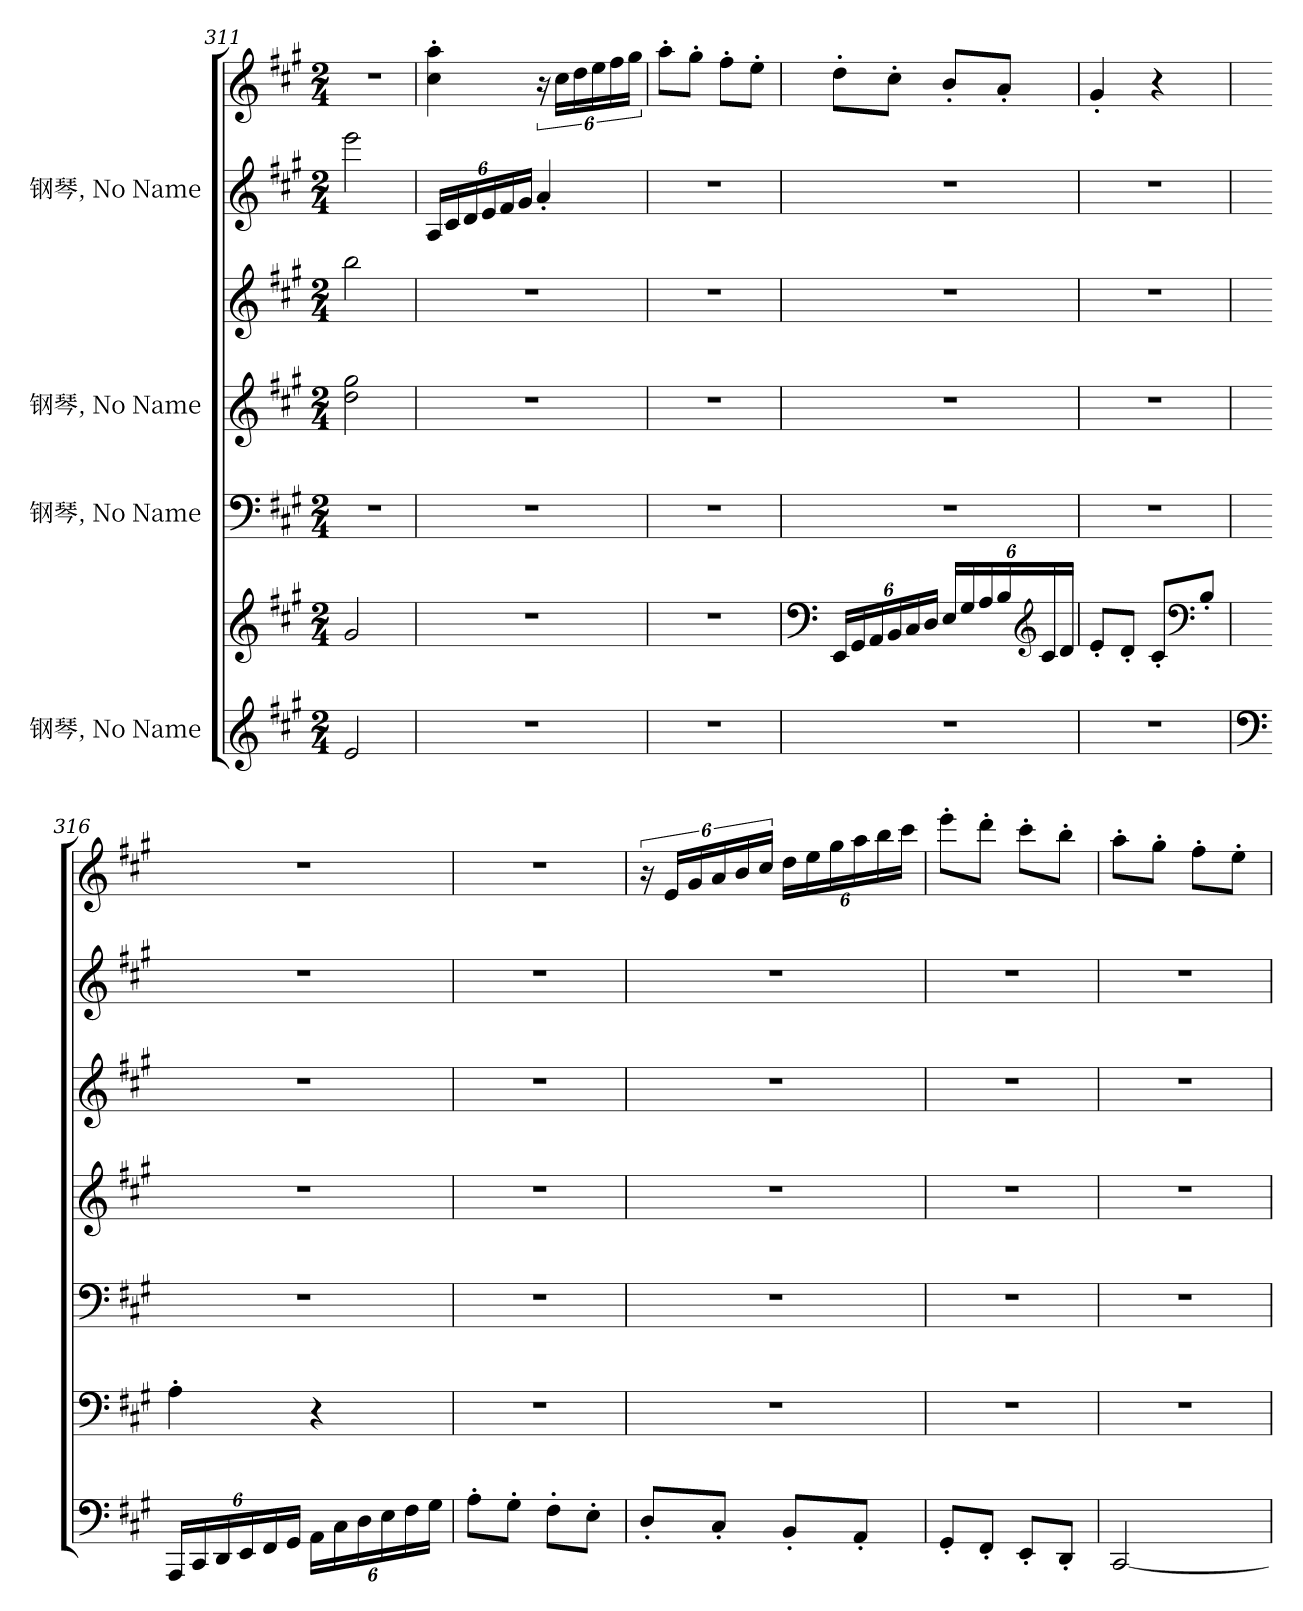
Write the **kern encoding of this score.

**kern	**kern	**kern	**kern	**kern	**kern	**kern
*part4	*part4	*part3	*part2	*part2	*part1	*part1
*staff7	*staff6	*staff5	*staff4	*staff3	*staff2	*staff1
*I"钢琴, No Name	*	*I"钢琴, No Name	*I"钢琴, No Name	*	*I"钢琴, No Name	*
*clefG2	*clefG2	*clefF4	*clefG2	*clefG2	*clefG2	*clefG2
*k[f#c#g#]	*k[f#c#g#]	*k[f#c#g#]	*k[f#c#g#]	*k[f#c#g#]	*k[f#c#g#]	*k[f#c#g#]
*M2/4	*M2/4	*M2/4	*M2/4	*M2/4	*M2/4	*M2/4
*MM130	*MM130	*MM130	*MM130	*MM130	*MM130	*MM130
=311	=311	=311	=311	=311	=311	=311
2e/	2g#/	2r	2dd\ 2gg#\	2bb\	2eee\	2r
!!LO:PB:g=z
=312	=312	=312	=312	=312	=312	=312
*	*	*	*	*	*Xbrackettup	*
2r	2r	2r	2r	2r	24A/LL	4cc#\' 4aa\'
.	.	.	.	.	24c#/	.
.	.	.	.	.	24d/	.
.	.	.	.	.	24e/	.
.	.	.	.	.	24f#/	.
.	.	.	.	.	24g#/JJ	.
.	.	.	.	.	4a'/	24r
.	.	.	.	.	.	24cc#\LL
.	.	.	.	.	.	24dd\
*	*	*	*	*	*	*Xbrackettup
.	.	.	.	.	.	24ee\
.	.	.	.	.	.	24ff#\
.	.	.	.	.	.	24gg#\JJ
=313	=313	=313	=313	=313	=313	=313
*	*	*	*	*	*	*MM136
2r	2r	2r	2r	2r	2r	8aa'\L
.	.	.	.	.	.	8gg#'\J
.	.	.	.	.	.	8ff#'\L
.	.	.	.	.	.	8ee'\J
=314	=314	=314	=314	=314	=314	=314
*	*clefF4	*	*	*	*	*
*	*Xbrackettup	*	*	*	*	*
2r	24EE/LL	2r	2r	2r	2r	8dd'\L
.	24GG#/	.	.	.	.	.
.	24AA/	.	.	.	.	.
.	24BB/	.	.	.	.	8cc#'\J
.	24C#/	.	.	.	.	.
.	24D/JJ	.	.	.	.	.
.	24E/LL	.	.	.	.	8b'/L
.	24G#/	.	.	.	.	.
.	24A/	.	.	.	.	.
.	24B/	.	.	.	.	8a'/J
*	*clefG2	*	*	*	*	*
.	24c#/	.	.	.	.	.
.	24d/JJ	.	.	.	.	.
=315	=315	=315	=315	=315	=315	=315
*	*	*	*	*	*	*MM136
2r	8e'/L	2r	2r	2r	2r	4g#'/
.	8d'/J	.	.	.	.	.
.	8c#'/L	.	.	.	.	4r
*	*clefF4	*	*	*	*	*
.	8B'/J	.	.	.	.	.
!!LO:PB:g=z
=316	=316	=316	=316	=316	=316	=316
*clefF4	*	*	*	*	*	*
*Xbrackettup	*	*	*	*	*	*
24AAA/LL	4A'\	2r	2r	2r	2r	2r
24CC#/	.	.	.	.	.	.
24DD/	.	.	.	.	.	.
24EE/	.	.	.	.	.	.
24FF#/	.	.	.	.	.	.
24GG#/JJ	.	.	.	.	.	.
24AA\LL	4r	.	.	.	.	.
24C#\	.	.	.	.	.	.
24D\	.	.	.	.	.	.
24E\	.	.	.	.	.	.
24F#\	.	.	.	.	.	.
24G#\JJ	.	.	.	.	.	.
=317	=317	=317	=317	=317	=317	=317
*	*	*	*	*	*	*MM136
8A'\L	2r	2r	2r	2r	2r	2r
8G#'\J	.	.	.	.	.	.
8F#'\L	.	.	.	.	.	.
8E'\J	.	.	.	.	.	.
=318	=318	=318	=318	=318	=318	=318
*	*	*	*	*	*	*brackettup
8D'/L	2r	2r	2r	2r	2r	24r
.	.	.	.	.	.	24e/LL
.	.	.	.	.	.	24g#/
*	*	*	*	*	*	*Xbrackettup
8C#'/J	.	.	.	.	.	24a/
.	.	.	.	.	.	24b/
.	.	.	.	.	.	24cc#/JJ
8BB'/L	.	.	.	.	.	24dd\LL
.	.	.	.	.	.	24ee\
.	.	.	.	.	.	24gg#\
8AA'/J	.	.	.	.	.	24aa\
.	.	.	.	.	.	24bb\
.	.	.	.	.	.	24ccc#\JJ
=319	=319	=319	=319	=319	=319	=319
*	*	*	*	*	*	*MM136
8GG#'/L	2r	2r	2r	2r	2r	8eee'\L
8FF#'/J	.	.	.	.	.	8ddd'\J
8EE'/L	.	.	.	.	.	8ccc#'\L
8DD'/J	.	.	.	.	.	8bb'\J
!!LO:PB:g=z
=320	=320	=320	=320	=320	=320	=320
[2CC#/	2r	2r	2r	2r	2r	8aa'\L
.	.	.	.	.	.	8gg#'\J
.	.	.	.	.	.	8ff#'\L
.	.	.	.	.	.	8ee'\J
=	=	=	=	=	=	=
*-	*-	*-	*-	*-	*-	*-
